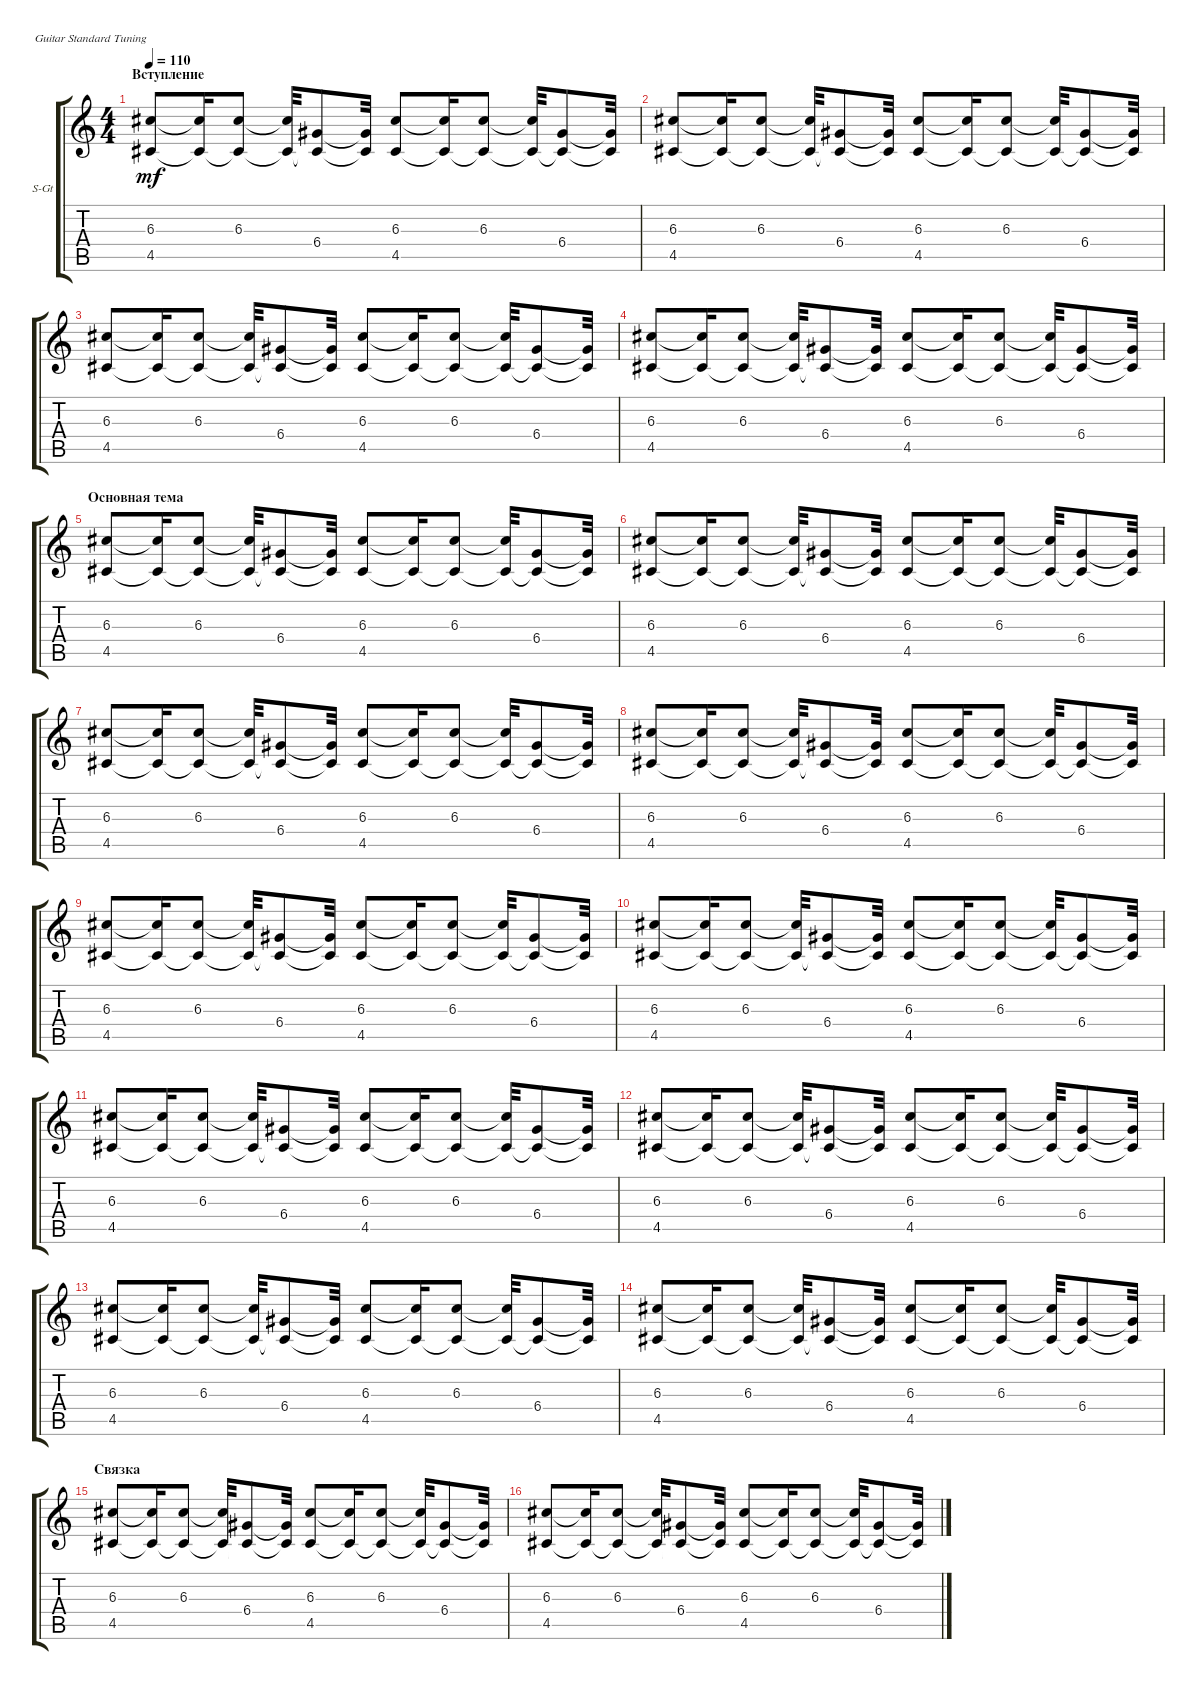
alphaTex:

\defaultSystemsLayout 4
\bracketExtendMode groupsimilarinstruments
\firstSystemTrackNameOrientation horizontal
\otherSystemsTrackNameOrientation horizontal
\track ("Steel Guitar" "S-Gt") {instrument acousticguitarsteel}
\staff {score tabs}
\tuning (E4 B3 G3 D3 A2 E2)
\ts (4 4)
\section ("" "Вступление")
\tempo 110
\clef g2
\scale
0.487395
\ks c
(4.5 6.3).8{dy mf instrument acousticguitarsteel} (6.3{t} 4.5{t}).16 (6.3 4.5{t}).8 (6.3{t} 4.5{t}).32 (6.4 4.5{t}).8 (6.4{t} 4.5{t}).32 (4.5 6.3).8 (6.3{t} 4.5{t}).16 (6.3 4.5{t}).8 (6.3{t} 4.5{t}).32 (6.4 4.5{t}).8 (6.4{t} 4.5{t}).32 |
\scale
0.256303 (4.5 6.3).8 (6.3{t} 4.5{t}).16 (6.3 4.5{t}).8 (6.3{t} 4.5{t}).32 (6.4 4.5{t}).8 (6.4{t} 4.5{t}).32 (4.5 6.3).8 (6.3{t} 4.5{t}).16 (6.3 4.5{t}).8 (6.3{t} 4.5{t}).32 (6.4 4.5{t}).8 (6.4{t} 4.5{t}).32 |
\scale
0.256303 (4.5 6.3).8 (6.3{t} 4.5{t}).16 (6.3 4.5{t}).8 (6.3{t} 4.5{t}).32 (6.4 4.5{t}).8 (6.4{t} 4.5{t}).32 (4.5 6.3).8 (6.3{t} 4.5{t}).16 (6.3 4.5{t}).8 (6.3{t} 4.5{t}).32 (6.4 4.5{t}).8 (6.4{t} 4.5{t}).32 |
(4.5 6.3).8 (6.3{t} 4.5{t}).16 (6.3 4.5{t}).8 (6.3{t} 4.5{t}).32 (6.4 4.5{t}).8 (6.4{t} 4.5{t}).32 (4.5 6.3).8 (6.3{t} 4.5{t}).16 (6.3 4.5{t}).8 (6.3{t} 4.5{t}).32 (6.4 4.5{t}).8 (6.4{t} 4.5{t}).32 |
\section ("" "Основная тема")
(4.5 6.3).8 (6.3{t} 4.5{t}).16 (6.3 4.5{t}).8 (6.3{t} 4.5{t}).32 (6.4 4.5{t}).8 (6.4{t} 4.5{t}).32 (4.5 6.3).8 (6.3{t} 4.5{t}).16 (6.3 4.5{t}).8 (6.3{t} 4.5{t}).32 (6.4 4.5{t}).8 (6.4{t} 4.5{t}).32 |
(4.5 6.3).8 (6.3{t} 4.5{t}).16 (6.3 4.5{t}).8 (6.3{t} 4.5{t}).32 (6.4 4.5{t}).8 (6.4{t} 4.5{t}).32 (4.5 6.3).8 (6.3{t} 4.5{t}).16 (6.3 4.5{t}).8 (6.3{t} 4.5{t}).32 (6.4 4.5{t}).8 (6.4{t} 4.5{t}).32 |
(4.5 6.3).8 (6.3{t} 4.5{t}).16 (6.3 4.5{t}).8 (6.3{t} 4.5{t}).32 (6.4 4.5{t}).8 (6.4{t} 4.5{t}).32 (4.5 6.3).8 (6.3{t} 4.5{t}).16 (6.3 4.5{t}).8 (6.3{t} 4.5{t}).32 (6.4 4.5{t}).8 (6.4{t} 4.5{t}).32 |
(4.5 6.3).8 (6.3{t} 4.5{t}).16 (6.3 4.5{t}).8 (6.3{t} 4.5{t}).32 (6.4 4.5{t}).8 (6.4{t} 4.5{t}).32 (4.5 6.3).8 (6.3{t} 4.5{t}).16 (6.3 4.5{t}).8 (6.3{t} 4.5{t}).32 (6.4 4.5{t}).8 (6.4{t} 4.5{t}).32 |
(4.5 6.3).8 (6.3{t} 4.5{t}).16 (6.3 4.5{t}).8 (6.3{t} 4.5{t}).32 (6.4 4.5{t}).8 (6.4{t} 4.5{t}).32 (4.5 6.3).8 (6.3{t} 4.5{t}).16 (6.3 4.5{t}).8 (6.3{t} 4.5{t}).32 (6.4 4.5{t}).8 (6.4{t} 4.5{t}).32 |
(4.5 6.3).8 (6.3{t} 4.5{t}).16 (6.3 4.5{t}).8 (6.3{t} 4.5{t}).32 (6.4 4.5{t}).8 (6.4{t} 4.5{t}).32 (4.5 6.3).8 (6.3{t} 4.5{t}).16 (6.3 4.5{t}).8 (6.3{t} 4.5{t}).32 (6.4 4.5{t}).8 (6.4{t} 4.5{t}).32 |
(4.5 6.3).8 (6.3{t} 4.5{t}).16 (6.3 4.5{t}).8 (6.3{t} 4.5{t}).32 (6.4 4.5{t}).8 (6.4{t} 4.5{t}).32 (4.5 6.3).8 (6.3{t} 4.5{t}).16 (6.3 4.5{t}).8 (6.3{t} 4.5{t}).32 (6.4 4.5{t}).8 (6.4{t} 4.5{t}).32 |
(4.5 6.3).8 (6.3{t} 4.5{t}).16 (6.3 4.5{t}).8 (6.3{t} 4.5{t}).32 (6.4 4.5{t}).8 (6.4{t} 4.5{t}).32 (4.5 6.3).8 (6.3{t} 4.5{t}).16 (6.3 4.5{t}).8 (6.3{t} 4.5{t}).32 (6.4 4.5{t}).8 (6.4{t} 4.5{t}).32 |
(4.5 6.3).8 (6.3{t} 4.5{t}).16 (6.3 4.5{t}).8 (6.3{t} 4.5{t}).32 (6.4 4.5{t}).8 (6.4{t} 4.5{t}).32 (4.5 6.3).8 (6.3{t} 4.5{t}).16 (6.3 4.5{t}).8 (6.3{t} 4.5{t}).32 (6.4 4.5{t}).8 (6.4{t} 4.5{t}).32 |
(4.5 6.3).8 (6.3{t} 4.5{t}).16 (6.3 4.5{t}).8 (6.3{t} 4.5{t}).32 (6.4 4.5{t}).8 (6.4{t} 4.5{t}).32 (4.5 6.3).8 (6.3{t} 4.5{t}).16 (6.3 4.5{t}).8 (6.3{t} 4.5{t}).32 (6.4 4.5{t}).8 (6.4{t} 4.5{t}).32 |
\section ("" "Связка")
(4.5 6.3).8 (6.3{t} 4.5{t}).16 (6.3 4.5{t}).8 (6.3{t} 4.5{t}).32 (6.4 4.5{t}).8 (6.4{t} 4.5{t}).32 (4.5 6.3).8 (6.3{t} 4.5{t}).16 (6.3 4.5{t}).8 (6.3{t} 4.5{t}).32 (6.4 4.5{t}).8 (6.4{t} 4.5{t}).32 |
(4.5 6.3).8 (6.3{t} 4.5{t}).16 (6.3 4.5{t}).8 (6.3{t} 4.5{t}).32 (6.4 4.5{t}).8 (6.4{t} 4.5{t}).32 (4.5 6.3).8 (6.3{t} 4.5{t}).16 (6.3 4.5{t}).8 (6.3{t} 4.5{t}).32 (6.4 4.5{t}).8 (6.4{t} 4.5{t}).32
